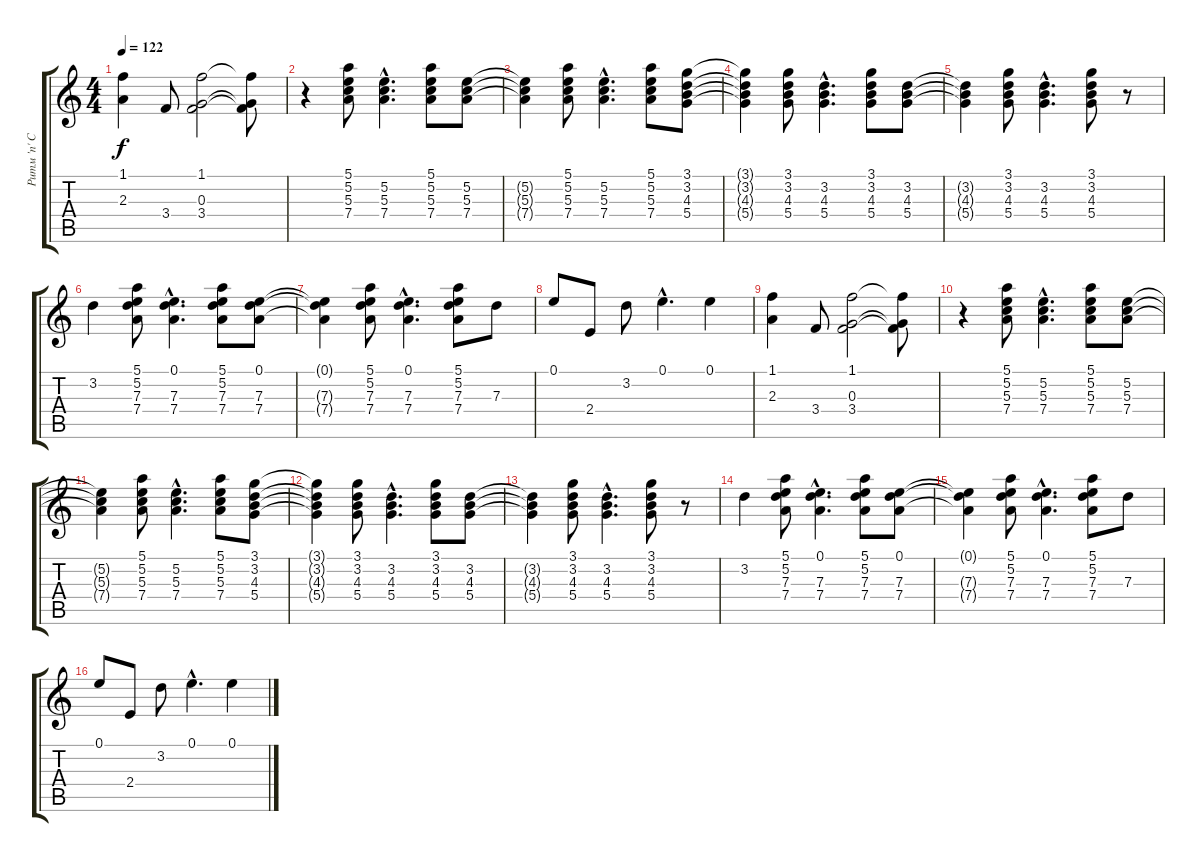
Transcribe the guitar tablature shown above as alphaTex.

\track ("Ритм 'n' Соло" "Ритм 'n' С") {instrument electricguitarclean}
\staff {score tabs}
\tuning (E4 B3 G3 D3 A2 E2) {hide}
\ts (4 4)
\tempo 122
\clef g2
\ks c
(1.1 2.3).4{dy f} 3.4.8 (1.1 0.3 3.4).2 (1.1{t} 0.3{t} 3.4{t}).8 |
r.4 (5.1 5.2 5.3 7.4).8 (5.2{hac} 5.3{hac} 7.4{hac}).4{d} (5.1 5.2 5.3 7.4).8 (5.2 5.3 7.4).8 |
(5.2{t} 5.3{t} 7.4{t}).4 (5.1 5.2 5.3 7.4).8 (5.2{hac} 5.3{hac} 7.4{hac}).4{d} (5.1 5.2 5.3 7.4).8 (3.1 3.2 4.3 5.4).8 |
(3.1{t} 3.2{t} 4.3{t} 5.4{t}).4 (3.1 3.2 4.3 5.4).8 (3.2{hac} 4.3{hac} 5.4{hac}).4{d} (3.1 3.2 4.3 5.4).8 (3.2 4.3 5.4).8 |
(3.2{t} 4.3{t} 5.4{t}).4 (3.1 3.2 4.3 5.4).8 (3.2{hac} 4.3{hac} 5.4{hac}).4{d} (3.1 3.2 4.3 5.4).8 r.8 |
3.2.4 (5.1 5.2 7.3 7.4).8 (0.1{hac} 7.3{hac} 7.4{hac}).4{d} (5.1 5.2 7.3 7.4).8 (0.1 7.3 7.4).8 |
(0.1{t} 7.3{t} 7.4{t}).4 (5.1 5.2 7.3 7.4).8 (0.1{hac} 7.3{hac} 7.4{hac}).4{d} (5.1 5.2 7.3 7.4).8 7.3.8 |
0.1.8 2.4.8 3.2.8 0.1{hac}.4{d} 0.1.4 |
(1.1 2.3).4 3.4.8 (1.1 0.3 3.4).2 (1.1{t} 0.3{t} 3.4{t}).8 |
r.4 (5.1 5.2 5.3 7.4).8 (5.2{hac} 5.3{hac} 7.4{hac}).4{d} (5.1 5.2 5.3 7.4).8 (5.2 5.3 7.4).8 |
(5.2{t} 5.3{t} 7.4{t}).4 (5.1 5.2 5.3 7.4).8 (5.2{hac} 5.3{hac} 7.4{hac}).4{d} (5.1 5.2 5.3 7.4).8 (3.1 3.2 4.3 5.4).8 |
(3.1{t} 3.2{t} 4.3{t} 5.4{t}).4 (3.1 3.2 4.3 5.4).8 (3.2{hac} 4.3{hac} 5.4{hac}).4{d} (3.1 3.2 4.3 5.4).8 (3.2 4.3 5.4).8 |
(3.2{t} 4.3{t} 5.4{t}).4 (3.1 3.2 4.3 5.4).8 (3.2{hac} 4.3{hac} 5.4{hac}).4{d} (3.1 3.2 4.3 5.4).8 r.8 |
3.2.4 (5.1 5.2 7.3 7.4).8 (0.1{hac} 7.3{hac} 7.4{hac}).4{d} (5.1 5.2 7.3 7.4).8 (0.1 7.3 7.4).8 |
(0.1{t} 7.3{t} 7.4{t}).4 (5.1 5.2 7.3 7.4).8 (0.1{hac} 7.3{hac} 7.4{hac}).4{d} (5.1 5.2 7.3 7.4).8 7.3.8 |
0.1.8 2.4.8 3.2.8 0.1{hac}.4{d} 0.1.4
